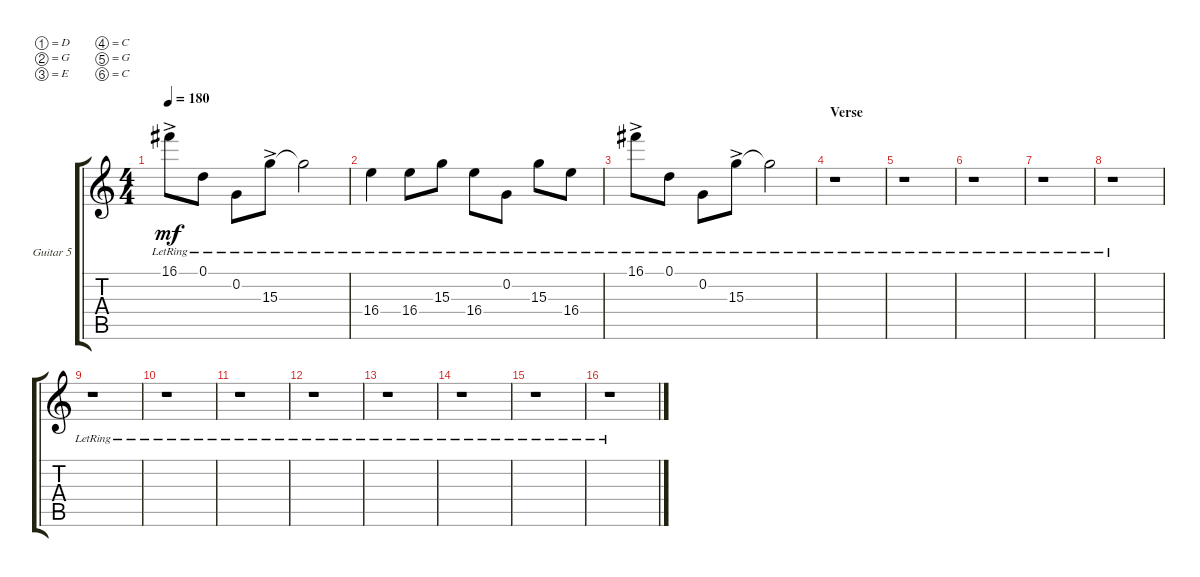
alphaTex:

\bracketExtendMode groupsimilarinstruments
\firstSystemTrackNameOrientation horizontal
\otherSystemsTrackNameOrientation horizontal
\track ("Delay Guitar 1" "Guitar 5") {instrument distortionguitar}
\staff {score tabs}
\tuning (D4 G3 E3 C3 G2 C2)
\ts (4 4)
\tempo 180
\clef g2
\scale
0.333333
\ks c
16.1{ac lr}.8{dy mf} 0.1{lr}.8 0.2{lr}.8 15.3{ac lr}.8 15.3{lr t}.2 |
\scale
0.333333 16.4{lr}.4 16.4{lr}.8 15.3{lr}.8 16.4{lr}.8 0.2{lr}.8 15.3{lr}.8 16.4{lr}.8 |
\scale
0.333333 16.1{ac lr}.8 0.1{lr}.8 0.2{lr}.8 15.3{ac lr}.8 15.3{lr t}.2 |
\section ("" "Verse")
\scale
0.333333 r.1 |
\scale
0.333333 r.1 |
\scale
0.333333 r.1 |
\scale
0.333333 r.1 |
\scale
0.333333 r.1 |
\scale
0.333333 r.1 |
\scale
0.333333 r.1 |
\scale
0.333333 r.1 |
\scale
0.333333 r.1 |
\scale
0.333333 r.1 |
\scale
0.333333 r.1 |
\scale
0.333333 r.1 |
\scale
0.333333 r.1
